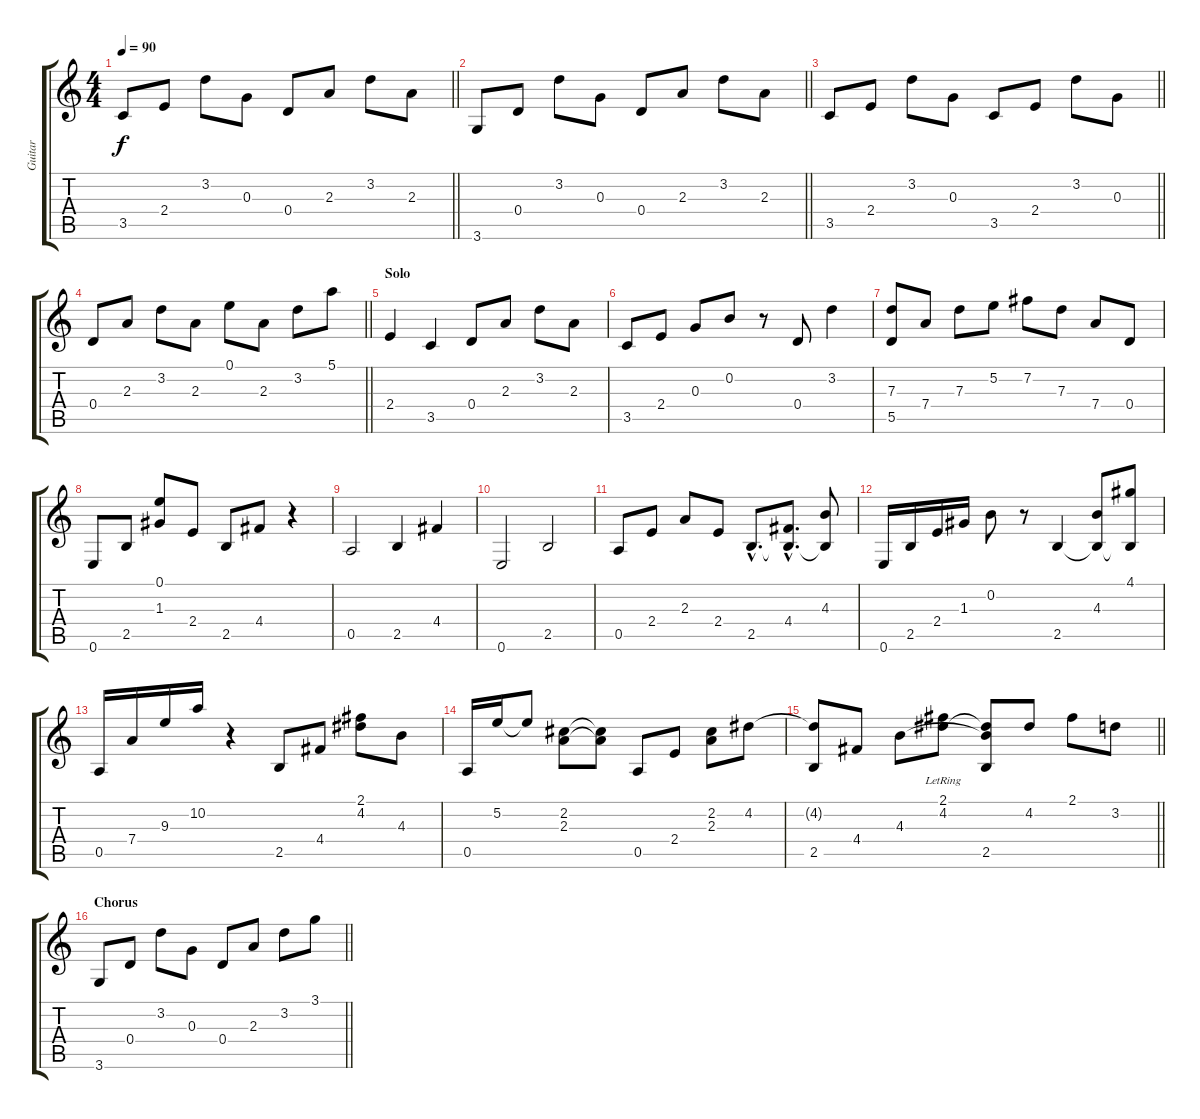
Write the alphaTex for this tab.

\track ("Guitar" "Guitar") {instrument acousticguitarsteel}
\staff {score tabs}
\tuning (E4 B3 G3 D3 A2 E2) {hide}
\ts (4 4)
\tempo 90
\clef g2
\barLineRight lightlight
\ks c
3.5.8{dy f} 2.4.8 3.2.8 0.3.8 0.4.8 2.3.8 3.2.8 2.3.8 |
\barLineRight lightlight
3.6.8 0.4.8 3.2.8 0.3.8 0.4.8 2.3.8 3.2.8 2.3.8 |
\barLineRight lightlight
3.5.8 2.4.8 3.2.8 0.3.8 3.5.8 2.4.8 3.2.8 0.3.8 |
\barLineRight lightlight
0.4.8 2.3.8 3.2.8 2.3.8 0.1.8 2.3.8 3.2.8 5.1.8 |
\section ("" "Solo")
2.4.4 3.5.4 0.4.8 2.3.8 3.2.8 2.3.8 |
3.5.8 2.4.8 0.3.8 0.2.8 r.8 0.4.8 3.2.4 |
(7.3 5.5).8 7.4.8 7.3.8 5.2.8 7.2.8 7.3.8 7.4.8 0.4.8 |
0.6.8 2.5.8 (0.1 1.3).8 2.4.8 2.5.8 4.4.8 r.4 |
0.5.2 2.5.4 4.4.4 |
0.6.2 2.5.2 |
0.5.8 2.4.8 2.3.8 2.4.8 2.5{hac}.8{d} (4.4{hac} 2.5{hac t}).8{d} (4.3 2.5{t}).8 |
0.6.16 2.5.16 2.4.16 1.3.16 0.2.8 r.8 2.5.4 (4.3 2.5{t}).8 (4.1 2.5{t}).8 |
0.5.16 7.4.16 9.3.16 10.2.16 r.4 2.5.8 4.4.8 (2.1 4.2).8 4.3.8 |
0.5.16 5.2.16 5.2{t}.8 (2.2 2.3).8 (2.2{t} 2.3{t}).8 0.5.8 2.4.8 (2.2 2.3).8 4.2.8 |
\barLineRight lightlight
(4.2{t} 2.5).8 4.4.8 4.3.8 (2.1{lr} 4.2).8 (4.2{t} 4.3{t} 2.5).8 4.2.8 2.1.8 3.2.8 |
\section ("" "Chorus")
\barLineRight lightlight
3.6.8 0.4.8 3.2.8 0.3.8 0.4.8 2.3.8 3.2.8 3.1.8
